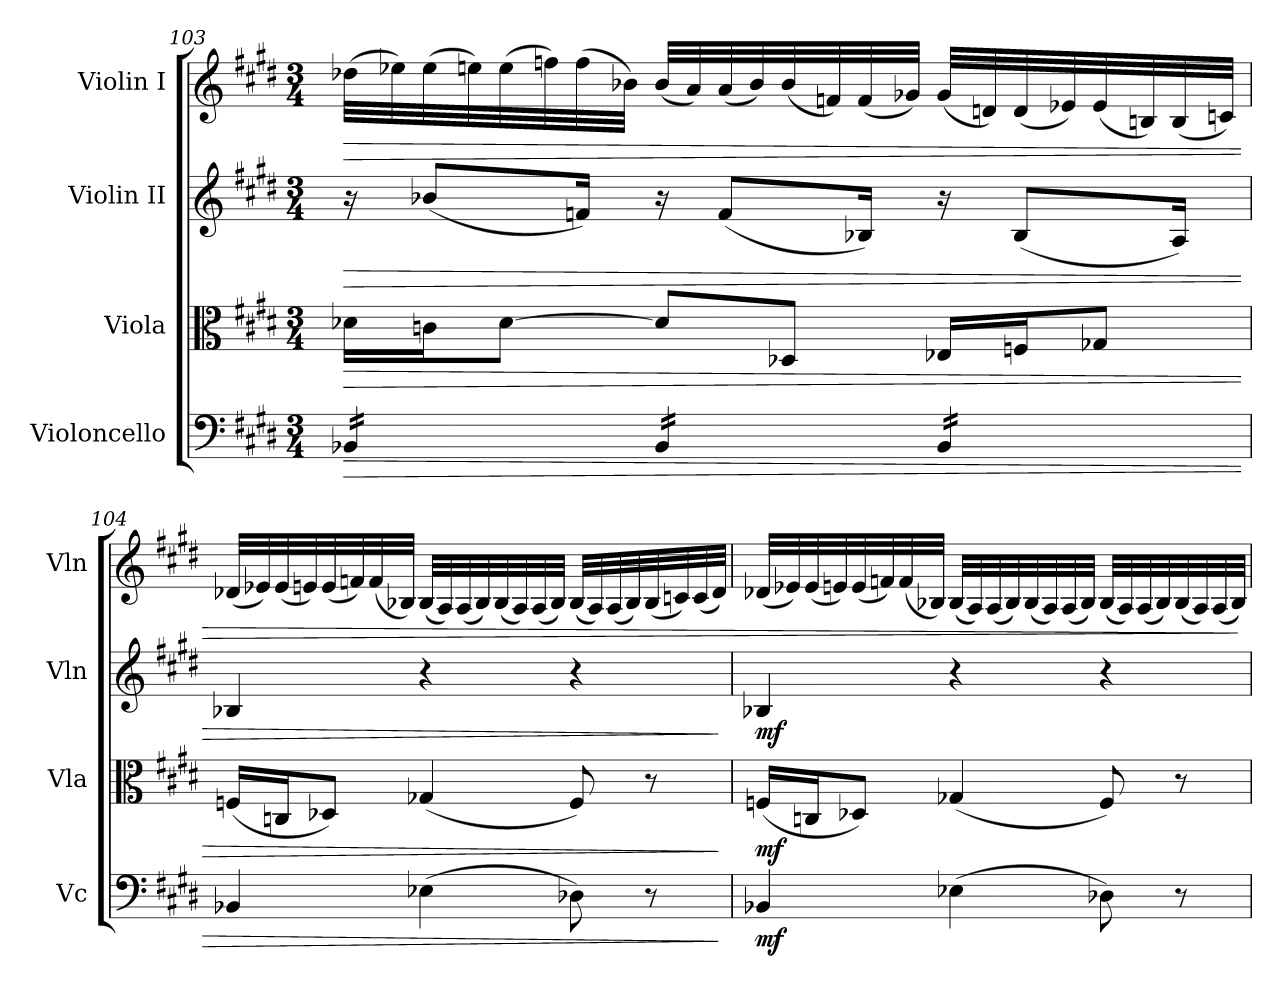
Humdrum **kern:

**kern	**dynam	**kern	**dynam	**kern	**dynam	**kern	**dynam
*part4	*part4	*part3	*part3	*part2	*part2	*part1	*part1
*staff4	*staff4	*staff3	*staff3	*staff2	*staff2	*staff1	*staff1
*I"Violoncello	*	*I"Viola	*	*I"Violin II	*	*I"Violin I	*
*I'Vc	*	*I'Vla	*	*I'Vln	*	*I'Vln	*
!!LO:LB:g=z
*clefF4	*	*clefC3	*	*clefG2	*	*clefG2	*
*k[f#c#g#d#]	*	*k[f#c#g#d#]	*	*k[f#c#g#d#]	*	*k[f#c#g#d#]	*
*M3/4	*	*M3/4	*	*M3/4	*	*M3/4	*
=103	=103	=103	=103	=103	=103	=103	=103
!	!LO:HP:b	!	!LO:HP:b	!	!LO:HP:b	!	!LO:HP:b
*tremolo	*	*	*	*	*	*	*
16BB-X/LL	>	16d-X\LL	>	16r	>	(32dd-X\LLL	>
.	.	.	.	.	.	32ee-X\)	.
16BB-X/	.	16cn\J	.	(8b-X/L	.	(32ee-\	.
.	.	.	.	.	.	32een\)	.
16BB-X/	.	[8d-\J	.	.	.	(32ee\	.
.	.	.	.	.	.	32ffn\)	.
16BB-X/JJ	.	.	.	16fn/Jk)	.	(32ff\	.
.	.	.	.	.	.	32b-X\JJJ)	.
16BB-/LL	.	8d-/L]	.	16r	.	(32b-/LLL	.
.	.	.	.	.	.	32a/)	.
16BB-/	.	.	.	(8f/L	.	(32a/	.
.	.	.	.	.	.	32b-/)	.
16BB-/	.	8D-X/J	.	.	.	(32b-/	.
.	.	.	.	.	.	32fn/)	.
16BB-/JJ	.	.	.	16B-X/Jk)	.	(32f/	.
.	.	.	.	.	.	32g-X/JJJ)	.
16BB-/LL	.	16E-X/LL	.	16r	.	(32g-/LLL	.
.	.	.	.	.	.	32dn/)	.
16BB-/	.	16Fn/J	.	(8B-/L	.	(32d/	.
.	.	.	.	.	.	32e-X/)	.
16BB-/	.	8G-X/J	.	.	.	(32e-/	.
.	.	.	.	.	.	32Bn/)	.
16BB-/JJ	.	.	.	16A/Jk)	.	(32B/	.
*Xtremolo	*	*	*	*	*	*	*
.	.	.	.	.	.	32cn/JJJ)	.
=104	=104	=104	=104	=104	=104	=104	=104
4BB-X/	.	(16Fn/LL	.	4B-X/	.	(32d-X/LLL	.
.	.	.	.	.	.	32e-X/)	.
.	.	16Cn/J	.	.	.	(32e-/	.
.	.	.	.	.	.	32en/)	.
.	.	8D-X/J)	.	.	.	(32e/	.
.	.	.	.	.	.	32fn/)	.
.	.	.	.	.	.	(32f/	.
.	.	.	.	.	.	32B-X/JJJ)	.
(4E-X\	.	(4G-X/	.	4r	.	(32B-/LLL	.
.	.	.	.	.	.	32A/)	.
.	.	.	.	.	.	(32A/	.
.	.	.	.	.	.	32B-/)	.
.	.	.	.	.	.	(32B-/	.
.	.	.	.	.	.	32A/)	.
.	.	.	.	.	.	(32A/	.
.	.	.	.	.	.	32B-/JJJ)	.
8D-X\)	.	8F/)	.	4r	.	(32B-/LLL	.
.	.	.	.	.	.	32A/)	.
.	.	.	.	.	.	(32A/	.
.	.	.	.	.	.	32B-/)	.
8r	.	8r	.	.	.	(32B-/	.
.	.	.	.	.	.	32cn/)	.
.	.	.	.	.	.	(32c/	.
.	.	.	.	.	.	32d-/JJJ)	.
.	]	.	]	.	]	.	.
!!LO:LB:g=z
=105	=105	=105	=105	=105	=105	=105	=105
!	!LO:DY:b	!	!LO:DY:b	!	!LO:DY:b	!	!
4BB-X/	mf	(16Fn/LL	mf	4B-X/	mf	(32d-X/LLL	.
.	.	.	.	.	.	32e-X/)	.
.	.	16Cn/J	.	.	.	(32e-/	.
.	.	.	.	.	.	32en/)	.
.	.	8D-X/J)	.	.	.	(32e/	.
.	.	.	.	.	.	32fn/)	.
.	.	.	.	.	.	(32f/	.
.	.	.	.	.	.	32B-X/JJJ)	.
(4E-X\	.	(4G-X/	.	4r	.	(32B-/LLL	.
.	.	.	.	.	.	32A/)	.
.	.	.	.	.	.	(32A/	.
.	.	.	.	.	.	32B-/)	.
.	.	.	.	.	.	(32B-/	.
.	.	.	.	.	.	32A/)	.
.	.	.	.	.	.	(32A/	.
.	.	.	.	.	.	32B-/JJJ)	.
8D-X\)	.	8F/)	.	4r	.	(32B-/LLL	.
.	.	.	.	.	.	32A/)	.
.	.	.	.	.	.	(32A/	.
.	.	.	.	.	.	32B-/)	.
8r	.	8r	.	.	.	(32B-/	.
.	.	.	.	.	.	32A/)	.
.	.	.	.	.	.	(32A/	.
.	.	.	.	.	.	32B-/JJJ)	.
.	.	.	.	.	.	.	]
=	=	=	=	=	=	=	=
*-	*-	*-	*-	*-	*-	*-	*-
